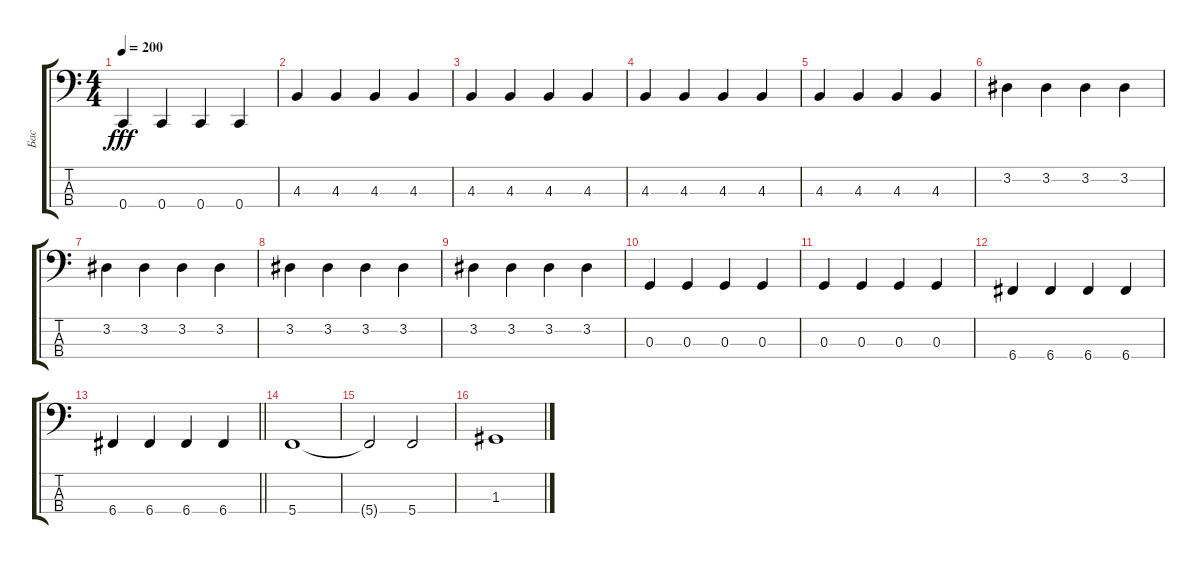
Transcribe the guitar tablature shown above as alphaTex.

\track ("Бас" "Бас") {instrument electricbasspick}
\staff {score tabs}
\tuning (F2 C2 G1 C1) {hide}
\ts (4 4)
\tempo 200
\clef f4
\ks c
0.4.4{dy fff} 0.4.4 0.4.4 0.4.4 |
4.3.4 4.3.4 4.3.4 4.3.4 |
4.3.4 4.3.4 4.3.4 4.3.4 |
4.3.4 4.3.4 4.3.4 4.3.4 |
4.3.4 4.3.4 4.3.4 4.3.4 |
3.2.4 3.2.4 3.2.4 3.2.4 |
3.2.4 3.2.4 3.2.4 3.2.4 |
3.2.4 3.2.4 3.2.4 3.2.4 |
3.2.4 3.2.4 3.2.4 3.2.4 |
0.3.4 0.3.4 0.3.4 0.3.4 |
0.3.4 0.3.4 0.3.4 0.3.4 |
6.4.4 6.4.4 6.4.4 6.4.4 |
\barLineRight lightlight
6.4.4 6.4.4 6.4.4 6.4.4 |
\section ("" " ")
5.4.1 |
5.4{t}.2 5.4.2 |
1.3.1
